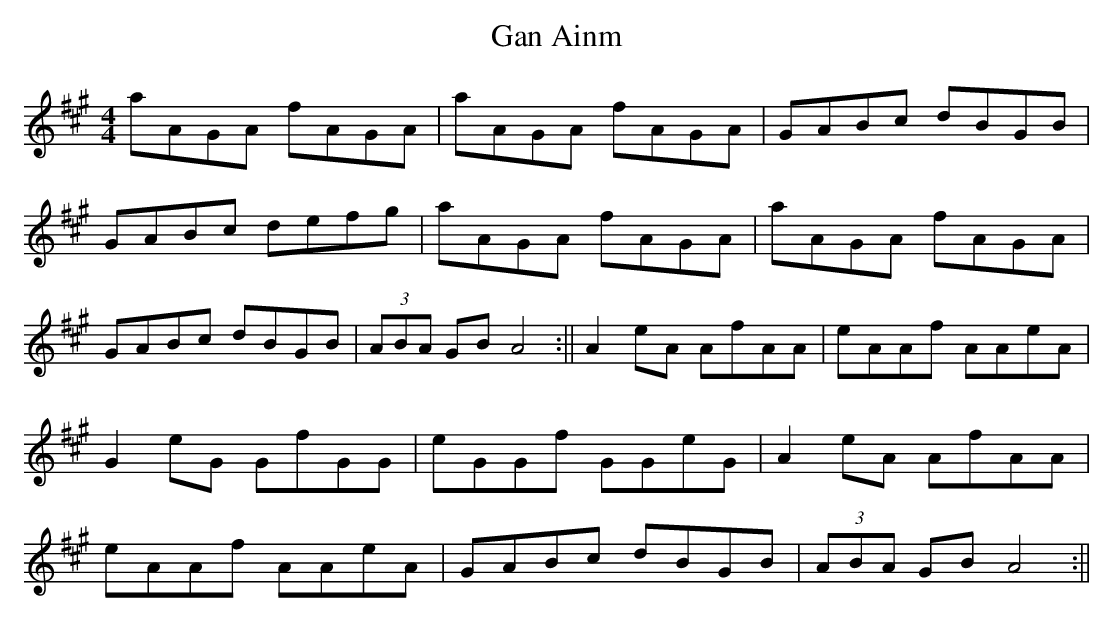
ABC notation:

X:1
T:Gan Ainm
M:4/4
L:1/8
K:A
aAGA fAGA|aAGA fAGA|GABc dBGB|GABc defg|\
aAGA fAGA|aAGA fAGA|GABc dBGB|(3ABA GB A4:||\
A2eA AfAA|eAAf AAeA|G2eG GfGG|eGGf GGeG|\
A2eA AfAA|eAAf AAeA|GABc dBGB|(3ABA GB A4:||
